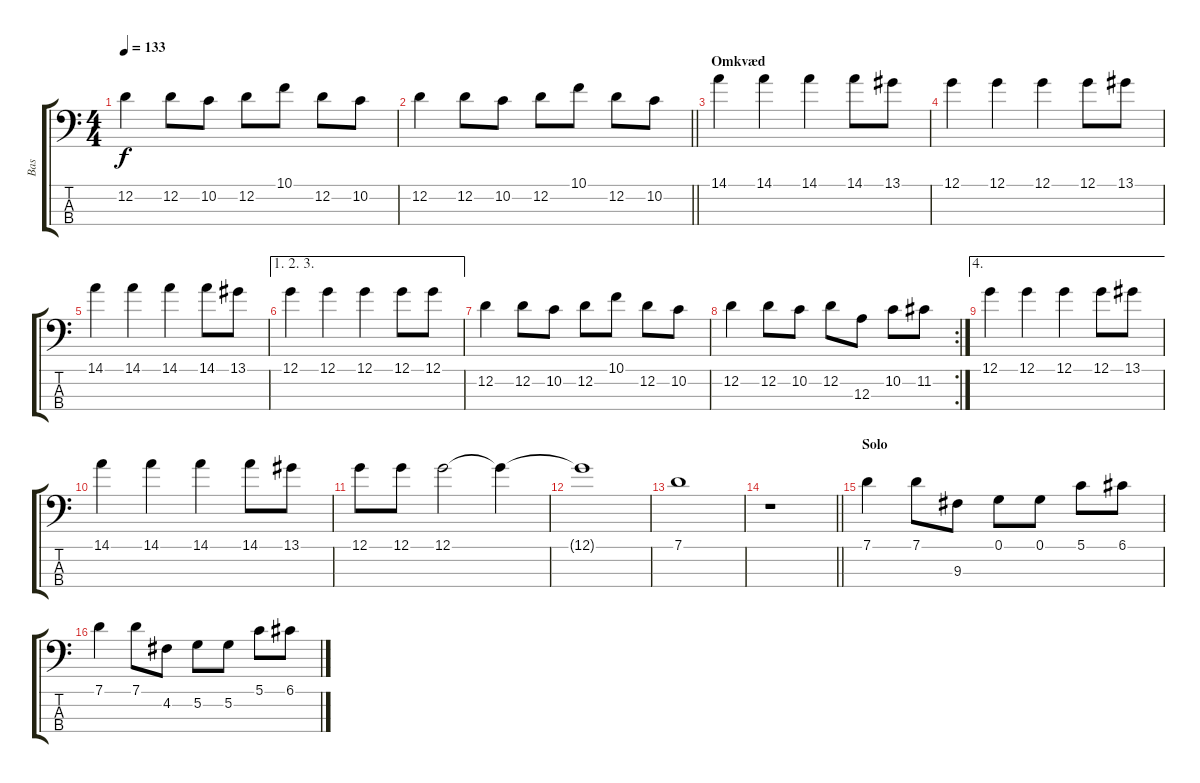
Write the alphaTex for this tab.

\track ("Bas" "Bas") {instrument electricbasspick}
\staff {score tabs}
\tuning (G2 D2 A1 E1) {hide}
\ts (4 4)
\tempo 133
\clef f4
\ks c
12.2.4{dy f} 12.2.8 10.2.8 12.2.8 10.1.8 12.2.8 10.2.8 |
\barLineRight lightlight
12.2.4 12.2.8 10.2.8 12.2.8 10.1.8 12.2.8 10.2.8 |
\section ("" "Omkvæd")
14.1.4 14.1.4 14.1.4 14.1.8 13.1.8 |
12.1.4 12.1.4 12.1.4 12.1.8 13.1.8 |
14.1.4 14.1.4 14.1.4 14.1.8 13.1.8 |
\ae (1 2 3)
12.1.4 12.1.4 12.1.4 12.1.8 12.1.8 |
12.2.4 12.2.8 10.2.8 12.2.8 10.1.8 12.2.8 10.2.8 |
\rc 2
12.2.4 12.2.8 10.2.8 12.2.8 12.3.8 10.2.8 11.2.8 |
\ae 4
12.1.4 12.1.4 12.1.4 12.1.8 13.1.8 |
14.1.4 14.1.4 14.1.4 14.1.8 13.1.8 |
12.1.8 12.1.8 12.1.2 12.1{t}.4 |
12.1{t}.1 |
7.1.1 |
\barLineRight lightlight
r.1 |
\section ("" "Solo")
7.1.4 7.1.8 9.3.8 0.1.8 0.1.8 5.1.8 6.1.8 |
7.1.4 7.1.8 4.2.8 5.2.8 5.2.8 5.1.8 6.1.8
